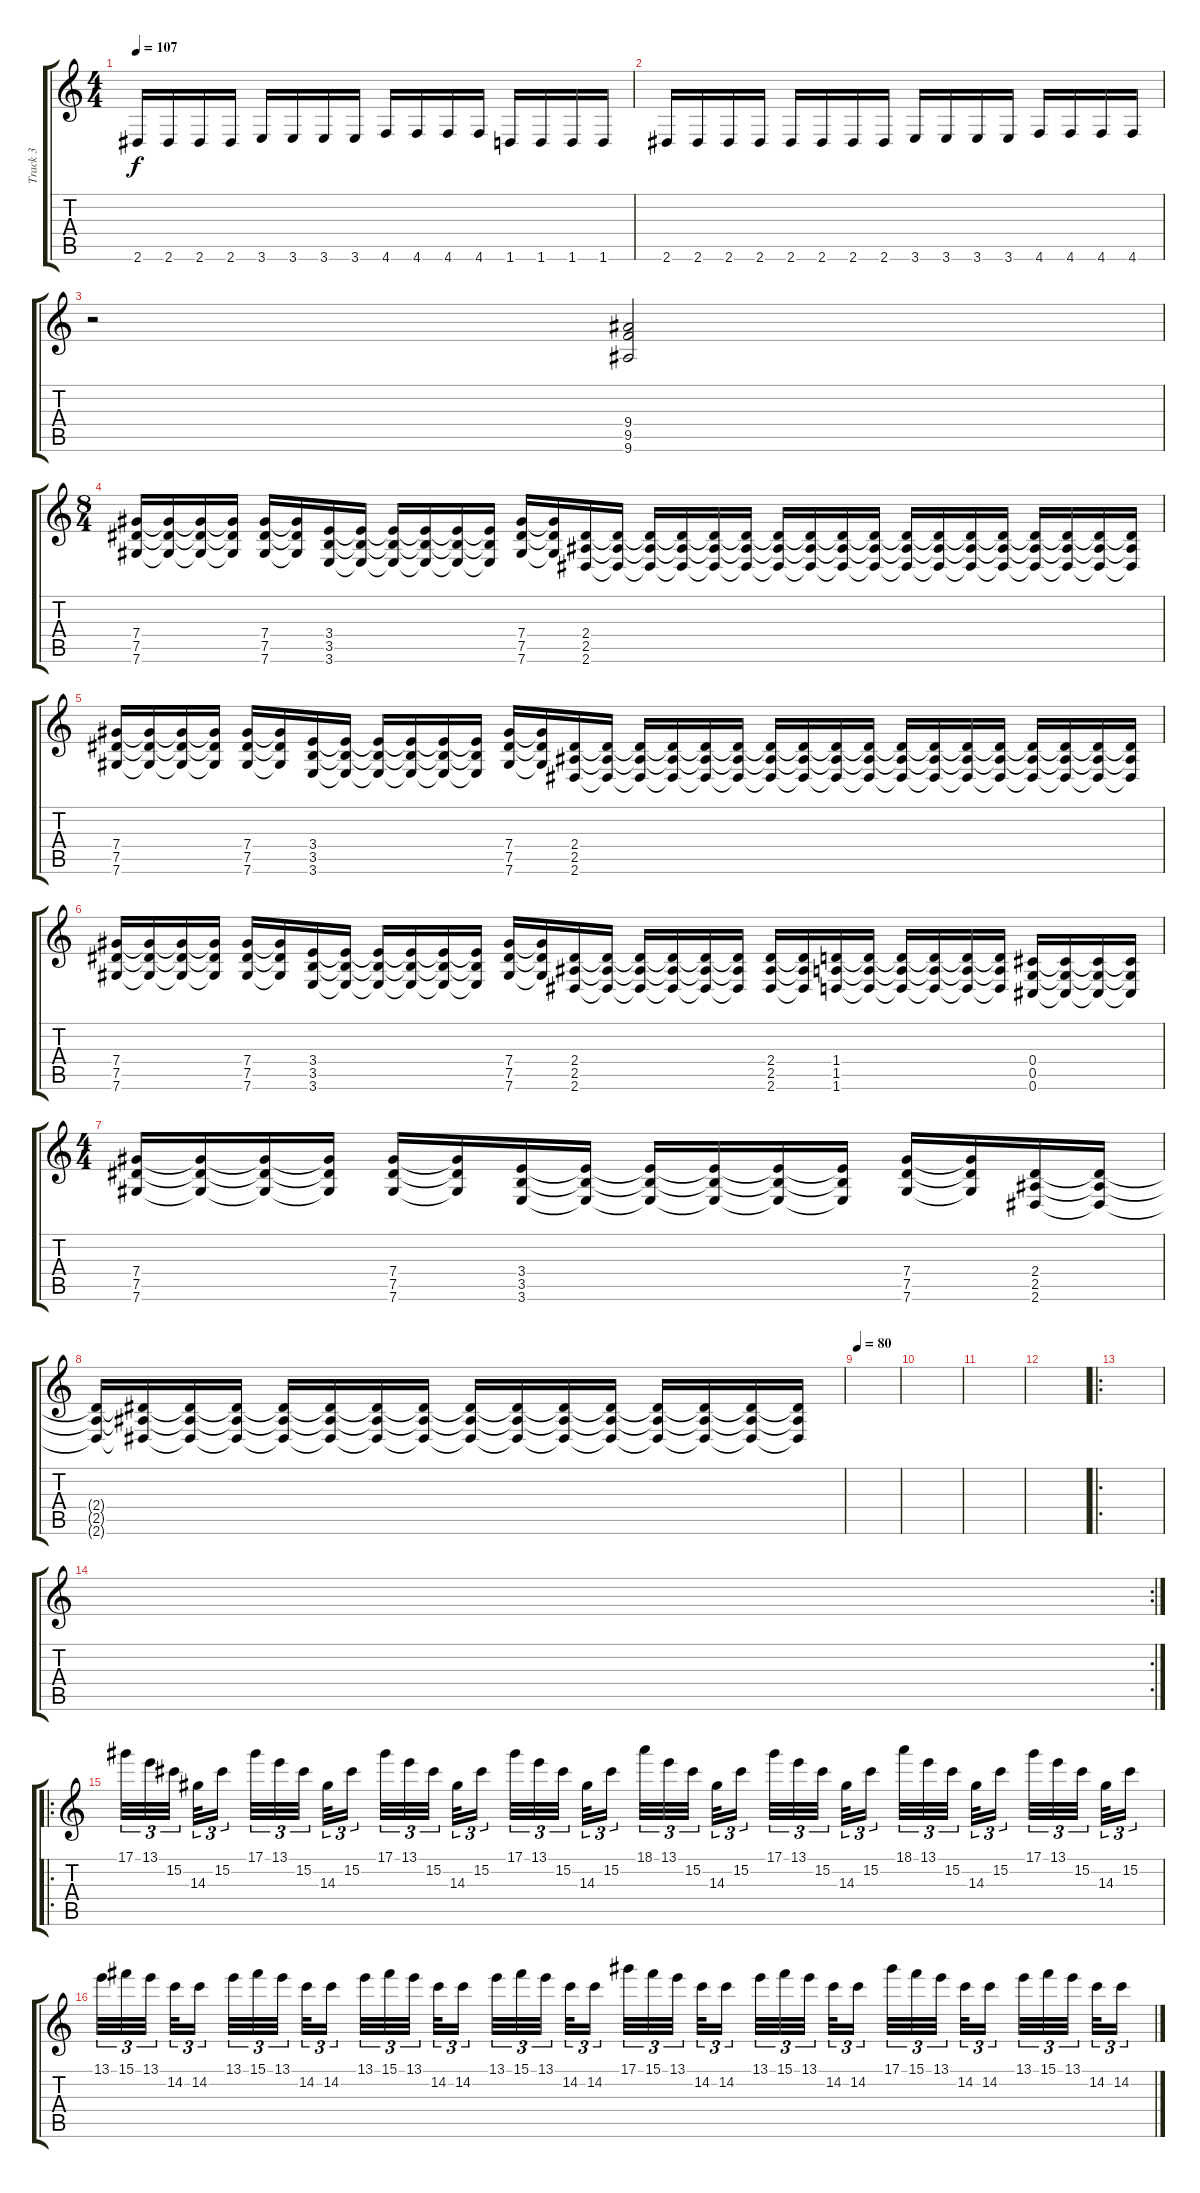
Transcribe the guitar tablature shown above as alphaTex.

\track ("Track 3" "Track 3") {instrument overdrivenguitar}
\staff {score tabs}
\tuning (Eb4 Bb3 Gb3 Db3 Ab2 Db2) {hide}
\ts (4 4)
\tempo 107
\clef g2
\ks c
2.6.16{dy f} 2.6.16 2.6.16 2.6.16 3.6.16 3.6.16 3.6.16 3.6.16 4.6.16 4.6.16 4.6.16 4.6.16 1.6.16 1.6.16 1.6.16 1.6.16 |
2.6.16 2.6.16 2.6.16 2.6.16 2.6.16 2.6.16 2.6.16 2.6.16 3.6.16 3.6.16 3.6.16 3.6.16 4.6.16 4.6.16 4.6.16 4.6.16 |
r.2 (9.4 9.5 9.6).2 |
\ts (8 4)
(7.4 7.5 7.6).16 (7.4{t} 7.5{t} 7.6{t}).16 (7.4{t} 7.5{t} 7.6{t}).16 (7.4{t} 7.5{t} 7.6{t}).16 (7.4 7.5 7.6).16 (7.4{t} 7.5{t} 7.6{t}).16 (3.4 3.5 3.6).16 (3.4{t} 3.5{t} 3.6{t}).16 (3.4{t} 3.5{t} 3.6{t}).16 (3.4{t} 3.5{t} 3.6{t}).16 (3.4{t} 3.5{t} 3.6{t}).16 (3.4{t} 3.5{t} 3.6{t}).16 (7.4 7.5 7.6).16 (7.4{t} 7.5{t} 7.6{t}).16 (2.4 2.5 2.6).16 (2.4{t} 2.5{t} 2.6{t}).16 (2.4{t} 2.5{t} 2.6{t}).16 (2.4{t} 2.5{t} 2.6{t}).16 (2.4{t} 2.5{t} 2.6{t}).16 (2.4{t} 2.5{t} 2.6{t}).16 (2.4{t} 2.5{t} 2.6{t}).16 (2.4{t} 2.5{t} 2.6{t}).16 (2.4{t} 2.5{t} 2.6{t}).16 (2.4{t} 2.5{t} 2.6{t}).16 (2.4{t} 2.5{t} 2.6{t}).16 (2.4{t} 2.5{t} 2.6{t}).16 (2.4{t} 2.5{t} 2.6{t}).16 (2.4{t} 2.5{t} 2.6{t}).16 (2.4{t} 2.5{t} 2.6{t}).16 (2.4{t} 2.5{t} 2.6{t}).16 (2.4{t} 2.5{t} 2.6{t}).16 (2.4{t} 2.5{t} 2.6{t}).16 |
(7.4 7.5 7.6).16 (7.4{t} 7.5{t} 7.6{t}).16 (7.4{t} 7.5{t} 7.6{t}).16 (7.4{t} 7.5{t} 7.6{t}).16 (7.4 7.5 7.6).16 (7.4{t} 7.5{t} 7.6{t}).16 (3.4 3.5 3.6).16 (3.4{t} 3.5{t} 3.6{t}).16 (3.4{t} 3.5{t} 3.6{t}).16 (3.4{t} 3.5{t} 3.6{t}).16 (3.4{t} 3.5{t} 3.6{t}).16 (3.4{t} 3.5{t} 3.6{t}).16 (7.4 7.5 7.6).16 (7.4{t} 7.5{t} 7.6{t}).16 (2.4 2.5 2.6).16 (2.4{t} 2.5{t} 2.6{t}).16 (2.4{t} 2.5{t} 2.6{t}).16 (2.4{t} 2.5{t} 2.6{t}).16 (2.4{t} 2.5{t} 2.6{t}).16 (2.4{t} 2.5{t} 2.6{t}).16 (2.4{t} 2.5{t} 2.6{t}).16 (2.4{t} 2.5{t} 2.6{t}).16 (2.4{t} 2.5{t} 2.6{t}).16 (2.4{t} 2.5{t} 2.6{t}).16 (2.4{t} 2.5{t} 2.6{t}).16 (2.4{t} 2.5{t} 2.6{t}).16 (2.4{t} 2.5{t} 2.6{t}).16 (2.4{t} 2.5{t} 2.6{t}).16 (2.4{t} 2.5{t} 2.6{t}).16 (2.4{t} 2.5{t} 2.6{t}).16 (2.4{t} 2.5{t} 2.6{t}).16 (2.4{t} 2.5{t} 2.6{t}).16 |
(7.4 7.5 7.6).16 (7.4{t} 7.5{t} 7.6{t}).16 (7.4{t} 7.5{t} 7.6{t}).16 (7.4{t} 7.5{t} 7.6{t}).16 (7.4 7.5 7.6).16 (7.4{t} 7.5{t} 7.6{t}).16 (3.4 3.5 3.6).16 (3.4{t} 3.5{t} 3.6{t}).16 (3.4{t} 3.5{t} 3.6{t}).16 (3.4{t} 3.5{t} 3.6{t}).16 (3.4{t} 3.5{t} 3.6{t}).16 (3.4{t} 3.5{t} 3.6{t}).16 (7.4 7.5 7.6).16 (7.4{t} 7.5{t} 7.6{t}).16 (2.4 2.5 2.6).16 (2.4{t} 2.5{t} 2.6{t}).16 (2.4{t} 2.5{t} 2.6{t}).16 (2.4{t} 2.5{t} 2.6{t}).16 (2.4{t} 2.5{t} 2.6{t}).16 (2.4{t} 2.5{t} 2.6{t}).16 (2.4 2.5 2.6).16 (2.4{t} 2.5{t} 2.6{t}).16 (1.4 1.5 1.6).16 (1.4{t} 1.5{t} 1.6{t}).16 (1.4{t} 1.5{t} 1.6{t}).16 (1.4{t} 1.5{t} 1.6{t}).16 (1.4{t} 1.5{t} 1.6{t}).16 (1.4{t} 1.5{t} 1.6{t}).16 (0.4 0.5 0.6).16 (0.4{t} 0.5{t} 0.6{t}).16 (0.4{t} 0.5{t} 0.6{t}).16 (0.4{t} 0.5{t} 0.6{t}).16 |
\ts (4 4)
(7.4 7.5 7.6).16 (7.4{t} 7.5{t} 7.6{t}).16 (7.4{t} 7.5{t} 7.6{t}).16 (7.4{t} 7.5{t} 7.6{t}).16 (7.4 7.5 7.6).16 (7.4{t} 7.5{t} 7.6{t}).16 (3.4 3.5 3.6).16 (3.4{t} 3.5{t} 3.6{t}).16 (3.4{t} 3.5{t} 3.6{t}).16 (3.4{t} 3.5{t} 3.6{t}).16 (3.4{t} 3.5{t} 3.6{t}).16 (3.4{t} 3.5{t} 3.6{t}).16 (7.4 7.5 7.6).16 (7.4{t} 7.5{t} 7.6{t}).16 (2.4 2.5 2.6).16 (2.4{t} 2.5{t} 2.6{t}).16 |
(2.4{t} 2.5{t} 2.6{t}).16 (2.4{t} 2.5{t} 2.6{t}).16 (2.4{t} 2.5{t} 2.6{t}).16 (2.4{t} 2.5{t} 2.6{t}).16 (2.4{t} 2.5{t} 2.6{t}).16 (2.4{t} 2.5{t} 2.6{t}).16 (2.4{t} 2.5{t} 2.6{t}).16 (2.4{t} 2.5{t} 2.6{t}).16 (2.4{t} 2.5{t} 2.6{t}).16 (2.4{t} 2.5{t} 2.6{t}).16 (2.4{t} 2.5{t} 2.6{t}).16 (2.4{t} 2.5{t} 2.6{t}).16 (2.4{t} 2.5{t} 2.6{t}).16 (2.4{t} 2.5{t} 2.6{t}).16 (2.4{t} 2.5{t} 2.6{t}).16 (2.4{t} 2.5{t} 2.6{t}).16 |
\tempo 80
|
|
|
|
\ro
|
\rc 2
|
\ro
17.1.32{tu (3 2)} 13.1.32{tu (3 2)} 15.2.32{tu (3 2) beam splitsecondary} 14.3.32{tu (3 2)} 15.2.16{tu (3 2) beam splitsecondary} 17.1.32{tu (3 2)} 13.1.32{tu (3 2)} 15.2.32{tu (3 2) beam splitsecondary} 14.3.32{tu (3 2)} 15.2.16{tu (3 2)} 17.1.32{tu (3 2)} 13.1.32{tu (3 2)} 15.2.32{tu (3 2) beam splitsecondary} 14.3.32{tu (3 2)} 15.2.16{tu (3 2) beam splitsecondary} 17.1.32{tu (3 2)} 13.1.32{tu (3 2)} 15.2.32{tu (3 2) beam splitsecondary} 14.3.32{tu (3 2)} 15.2.16{tu (3 2)} 18.1.32{tu (3 2)} 13.1.32{tu (3 2)} 15.2.32{tu (3 2) beam splitsecondary} 14.3.32{tu (3 2)} 15.2.16{tu (3 2) beam splitsecondary} 17.1.32{tu (3 2)} 13.1.32{tu (3 2)} 15.2.32{tu (3 2) beam splitsecondary} 14.3.32{tu (3 2)} 15.2.16{tu (3 2)} 18.1.32{tu (3 2)} 13.1.32{tu (3 2)} 15.2.32{tu (3 2) beam splitsecondary} 14.3.32{tu (3 2)} 15.2.16{tu (3 2) beam splitsecondary} 17.1.32{tu (3 2)} 13.1.32{tu (3 2)} 15.2.32{tu (3 2) beam splitsecondary} 14.3.32{tu (3 2)} 15.2.16{tu (3 2)} |
13.1.32{tu (3 2)} 15.1.32{tu (3 2)} 13.1.32{tu (3 2) beam splitsecondary} 14.2.32{tu (3 2)} 14.2.16{tu (3 2) beam splitsecondary} 13.1.32{tu (3 2)} 15.1.32{tu (3 2)} 13.1.32{tu (3 2) beam splitsecondary} 14.2.32{tu (3 2)} 14.2.16{tu (3 2)} 13.1.32{tu (3 2)} 15.1.32{tu (3 2)} 13.1.32{tu (3 2) beam splitsecondary} 14.2.32{tu (3 2)} 14.2.16{tu (3 2) beam splitsecondary} 13.1.32{tu (3 2)} 15.1.32{tu (3 2)} 13.1.32{tu (3 2) beam splitsecondary} 14.2.32{tu (3 2)} 14.2.16{tu (3 2)} 17.1.32{tu (3 2)} 15.1.32{tu (3 2)} 13.1.32{tu (3 2) beam splitsecondary} 14.2.32{tu (3 2)} 14.2.16{tu (3 2) beam splitsecondary} 13.1.32{tu (3 2)} 15.1.32{tu (3 2)} 13.1.32{tu (3 2) beam splitsecondary} 14.2.32{tu (3 2)} 14.2.16{tu (3 2)} 17.1.32{tu (3 2)} 15.1.32{tu (3 2)} 13.1.32{tu (3 2) beam splitsecondary} 14.2.32{tu (3 2)} 14.2.16{tu (3 2) beam splitsecondary} 13.1.32{tu (3 2)} 15.1.32{tu (3 2)} 13.1.32{tu (3 2) beam splitsecondary} 14.2.32{tu (3 2)} 14.2.16{tu (3 2)}
